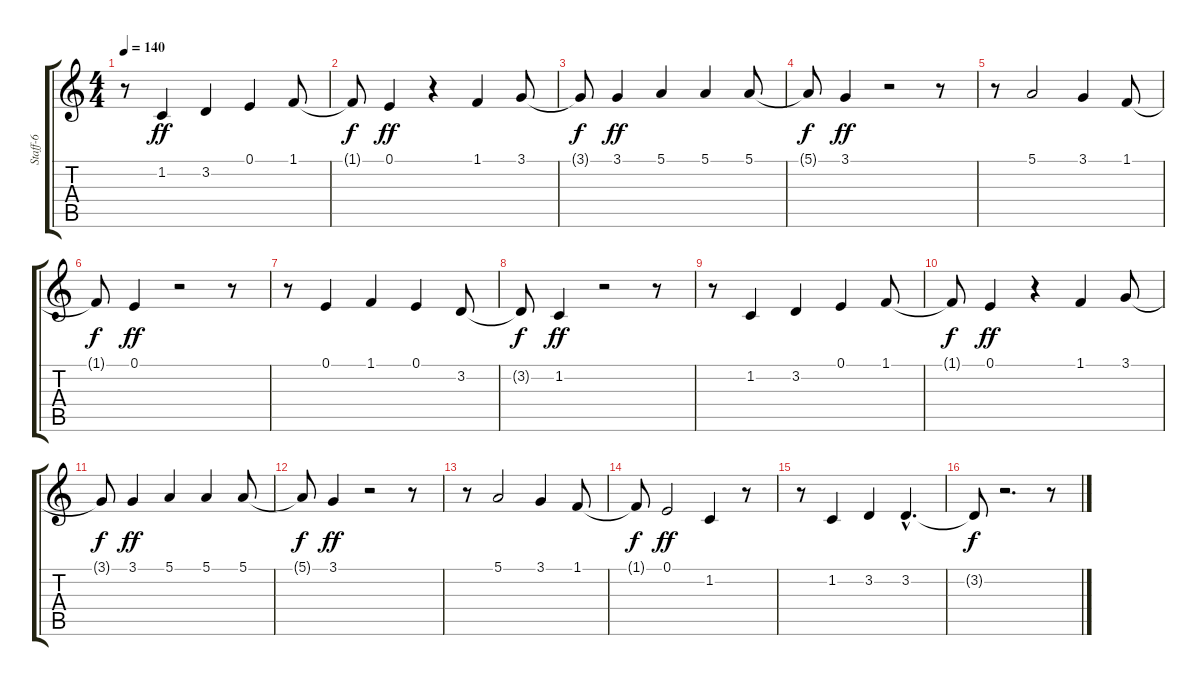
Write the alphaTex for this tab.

\track ("Staff-6" "Staff-6") {instrument flute}
\staff {score tabs}
\tuning (E4 B3 G3 D3 A2 E2) {hide}
\ts (4 4)
\tempo 140
\clef g2
\ks c
r.8{dy f} 1.2.4{dy ff} 3.2.4 0.1.4 1.1.8 |
1.1{t}.8{dy f} 0.1.4{dy ff} r.4 1.1.4 3.1.8 |
3.1{t}.8{dy f} 3.1.4{dy ff} 5.1.4 5.1.4 5.1.8 |
5.1{t}.8{dy f} 3.1.4{dy ff} r.2 r.8 |
r.8 5.1.2 3.1.4 1.1.8 |
1.1{t}.8{dy f} 0.1.4{dy ff} r.2 r.8 |
r.8 0.1.4 1.1.4 0.1.4 3.2.8 |
3.2{t}.8{dy f} 1.2.4{dy ff} r.2 r.8 |
r.8 1.2.4 3.2.4 0.1.4 1.1.8 |
1.1{t}.8{dy f} 0.1.4{dy ff} r.4 1.1.4 3.1.8 |
3.1{t}.8{dy f} 3.1.4{dy ff} 5.1.4 5.1.4 5.1.8 |
5.1{t}.8{dy f} 3.1.4{dy ff} r.2 r.8 |
r.8 5.1.2 3.1.4 1.1.8 |
1.1{t}.8{dy f} 0.1.2{dy ff} 1.2.4 r.8 |
r.8 1.2.4 3.2.4 3.2{hac}.4{d} |
3.2{t}.8{dy f} r.2{d} r.8
